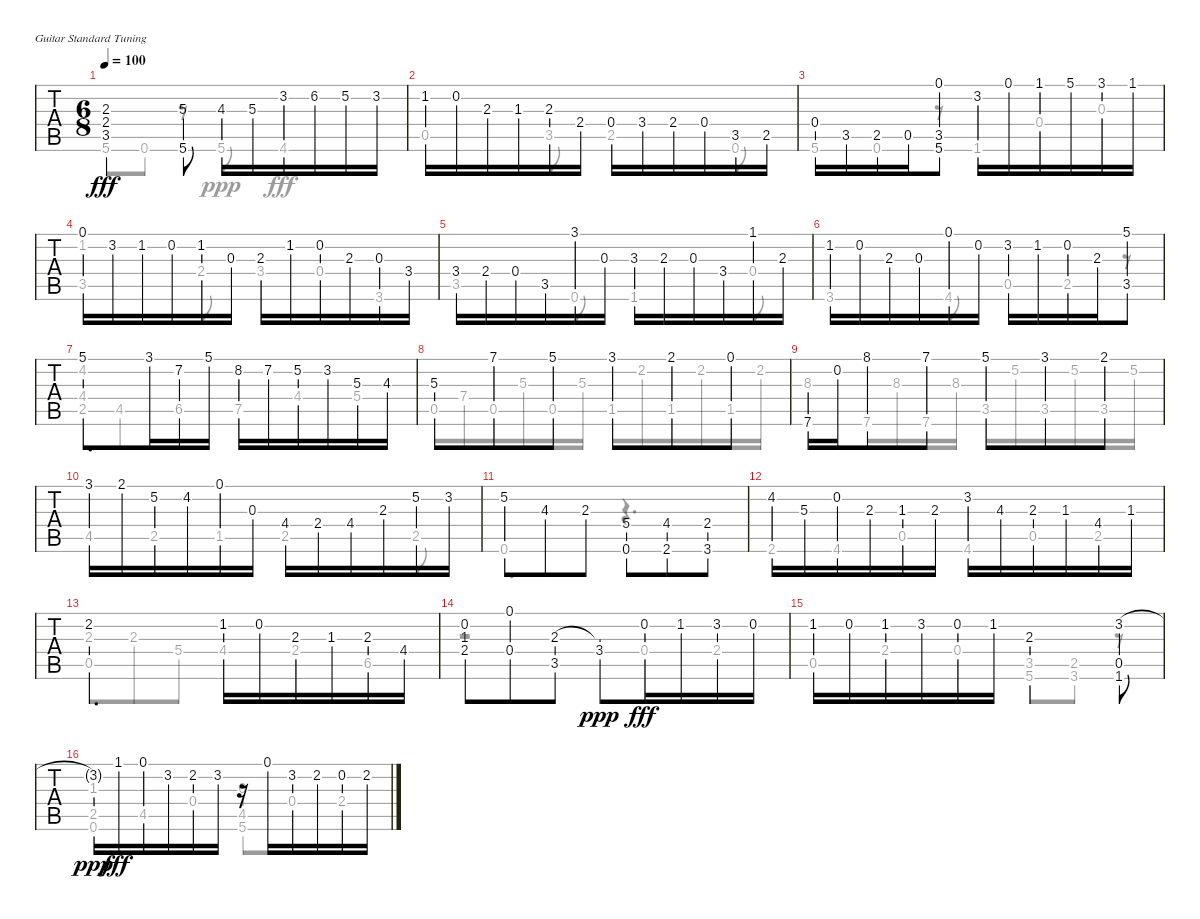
\bracketExtendMode groupsimilarinstruments
\singleTrackTrackNamePolicy hidden
\firstSystemTrackNameOrientation horizontal
\otherSystemsTrackNameOrientation horizontal
\track ("G1 Untitled" "G1 Untitle") {instrument acousticguitarnylon}
\staff {tabs}
\tuning (E4 B3 G3 D3 A2 E2)
\voice
\ts (6 8)
\tempo 100
\clef g2
\ks c
(2.3 2.4 3.5).4{dy fff} (5.3 5.6).8 4.3.16 5.3.16 3.2.16 6.2.16 5.2.16 3.2.16 |
1.2.16 0.2.16 2.3.16 1.3.16 2.3.16 2.4.16 0.4.16 3.4.16 2.4.16 0.4.16 3.5.16 2.5.16 |
0.4.16 3.5.16 2.5.16 0.5.16 (0.1 3.5 5.6).8 3.2.16 0.1.16 1.1.16 5.1.16 3.1.16 1.1.16 |
0.1.16 3.2.16 1.2.16 0.2.16 1.2.16 0.3.16 2.3.16 1.2.16 0.2.16 2.3.16 0.3.16 3.4.16 |
3.4.16 2.4.16 0.4.16 3.5.16 3.1.16 0.3.16 3.3.16 2.3.16 0.3.16 3.4.16 1.1.16 2.3.16 |
1.2.16 0.2.16 2.3.16 0.3.16 0.1.16 0.2.16 3.2.16 1.2.16 0.2.16 2.3.16 (5.1 3.5).8 |
5.1.8{d} 3.1.16 7.2.16 5.1.16 8.2.16 7.2.16 5.2.16 3.2.16 5.3.16 4.3.16 |
5.3.8 7.1.8 5.1.8 3.1.8 2.1.8 0.1.8 |
7.6.16 0.2.16 8.1.8 7.1.8 5.1.8 3.1.8 2.1.8 |
3.1.16 2.1.16 5.2.16 4.2.16 0.1.16 0.3.16 4.4.16 2.4.16 4.4.16 2.3.16 5.2.16 3.2.16 |
5.2.8 4.3.8 2.3.8 (5.4 0.6).8 (4.4 2.6).8 (2.4 3.6).8 |
4.2.16 5.3.16 0.2.16 2.3.16 1.3.16 2.3.16 3.2.16 4.3.16 2.3.16 1.3.16 4.4.16 1.3.16 |
2.2.4{d} 1.2.16 0.2.16 2.3.16 1.3.16 2.3.16 4.4.16 |
(0.2 1.3 2.4).8 (0.1 0.4).8 (2.3 3.5).8 (2.3{t} 3.4).8{dy ppp} 0.2.16{dy fff} 1.2.16 3.2.16 0.2.16 |
1.2.16 0.2.16 1.2.16 3.2.16 0.2.16 1.2.16 2.3.4 (3.2 0.5 1.6).8 |
3.2{t}.16{dy ppp} 1.1.16{dy fff} 0.1.16 3.2.16 2.2.16 3.2.16 r.16 0.1.16 3.2.16 2.2.16 0.2.16 2.2.16
\voice
\clef g2
\ottava regular
\simile none
\ks c
5.6.8{dy fff} 0.6.8 r.8 5.6.8{dy ppp} 4.6.4{dy fff} |
0.5.4 3.5.8 2.5.4 0.6.8 |
5.6.8 0.6.8 r.8 1.6.8 0.4.8 0.3.8 |
(1.2 3.5).4 2.4.8 3.4.8 0.4.8 3.6.8 |
3.5.4 0.6.8 1.6.4 0.4.8 |
3.6.4 4.6.8 0.5.8 2.5.8 r.8 |
(4.2 4.4 2.5).8 4.5.8 6.5.8 7.5.8 4.4.8 5.4.8 |
0.5.16 7.4.16 0.5.16 5.3.16 0.5.16 5.3.16 1.5.16 2.2.16 1.5.16 2.2.16 1.5.16 2.2.16 |
8.3.8 7.6.16 8.3.16 7.6.16 8.3.16 3.5.16 5.2.16 3.5.16 5.2.16 3.5.16 5.2.16 |
4.5.8 2.5.8 1.5.8 2.5.4 2.5.8 |
0.6.4{d} r.4{d} |
2.6.8 4.6.8 0.5.8 4.6.8 0.5.8 2.5.8 |
(2.3 0.5).8 2.3.8 5.4.8 4.4.8 2.4.8 6.5.8 |
r.2 0.4.8 2.4.8 |
0.5.8 2.4.8 0.4.8 (3.5 5.6).8 (2.5 3.6).8 r.8 |
(1.3 2.5 0.6).8 4.5.8 0.4.8 (0.3 4.5 5.6).8 0.4.8 2.4.8
